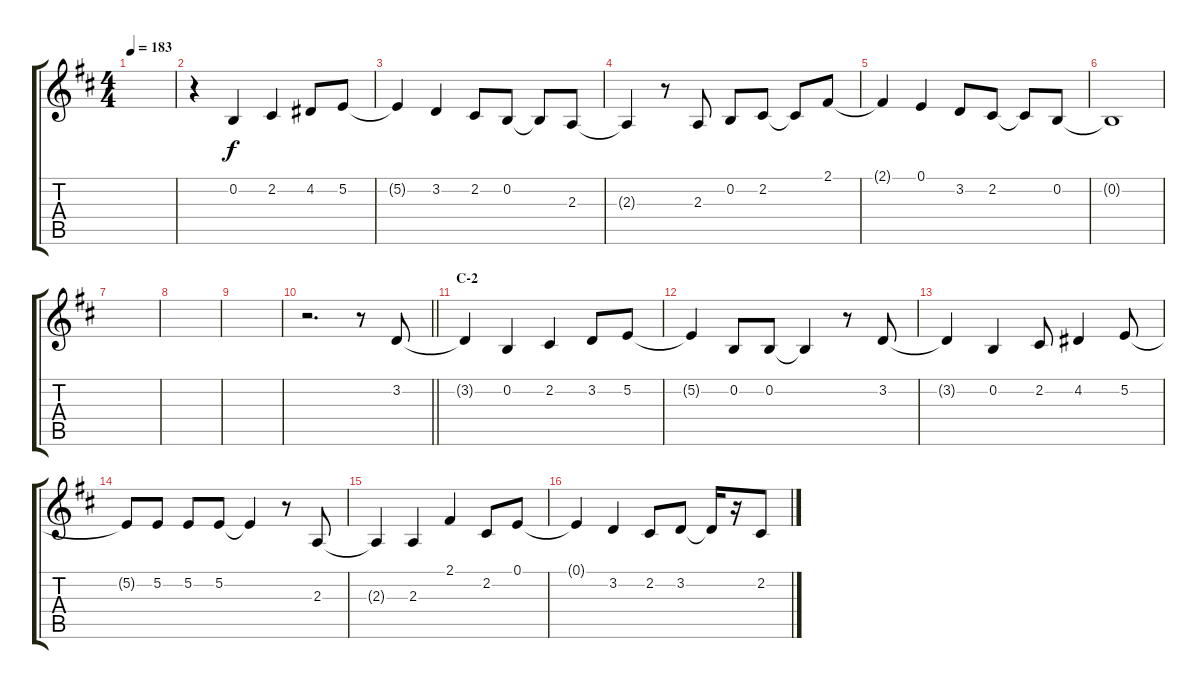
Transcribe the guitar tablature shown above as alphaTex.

\track "" {instrument tenorsax}
\staff {score tabs}
\tuning (E4 B3 G3 D3 A2 E2) {hide}
\ts (4 4)
\tempo 183
\clef g2
\ks d
|
r.4 0.2.4 2.2.4 4.2.8 5.2.8 |
5.2{t}.4 3.2.4 2.2.8 0.2.8 0.2{t}.8 2.3.8 |
2.3{t}.4 r.8 2.3.8 0.2.8 2.2.8 2.2{t}.8 2.1.8 |
2.1{t}.4 0.1.4 3.2.8 2.2.8 2.2{t}.8 0.2.8 |
0.2{t}.1 |
|
|
|
\barLineRight lightlight
r.2{d} r.8 3.2.8 |
\section ("" "C-2")
3.2{t}.4 0.2.4 2.2.4 3.2.8 5.2.8 |
5.2{t}.4 0.2.8 0.2.8 0.2{t}.4 r.8 3.2.8 |
3.2{t}.4 0.2.4 2.2.8 4.2.4 5.2.8 |
5.2{t}.8 5.2.8 5.2.8 5.2.8 5.2{t}.4 r.8 2.3.8 |
2.3{t}.4 2.3.4 2.1.4 2.2.8 0.1.8 |
0.1{t}.4 3.2.4 2.2.8 3.2.8 3.2{t}.16 r.16 2.2.8
